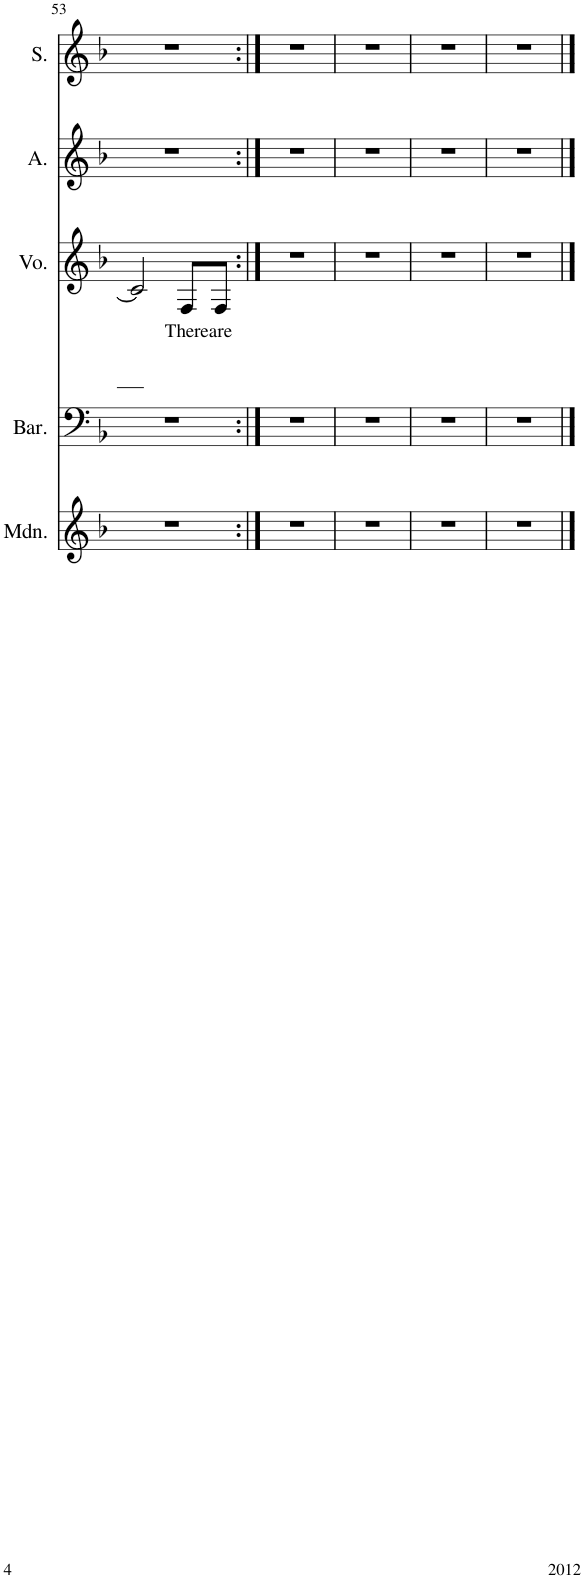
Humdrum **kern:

**kern	**kern	**kern	**text	**kern	**kern
*part5	*part4	*part3	*part3	*part2	*part1
*staff5	*staff4	*staff3	*staff3	*staff2	*staff1
*I"Mandolin	*I"Baritone	*I"Voice	*	*I"Alto	*I"Soprano
*I'Mdn.	*I'Bar.	*I'Vo.	*	*I'A.	*I'S.
!!LO:PB:g=z
*clefG2	*clefF4	*clefG2	*	*clefG2	*clefG2
*k[b-]	*k[b-]	*k[b-]	*	*k[b-]	*k[b-]
=53	=53	=53	=53	=53	=53
1r	1r	2c/]	.	1r	1r
!	!	!	!LO:LY:b	!	!
.	.	8F/L	There	.	.
!	!	!	!LO:LY:b	!	!
.	.	8F/J	are	.	.
.	.	4ryy	.	.	.
=54:|!	=54:|!	=54:|!	=54:|!	=54:|!	=54:|!
1r	1r	1r	.	1r	1r
=55	=55	=55	=55	=55	=55
1r	1r	1r	.	1r	1r
=56	=56	=56	=56	=56	=56
1r	1r	1r	.	1r	1r
=57	=57	=57	=57	=57	=57
1r	1r	1r	.	1r	1r
==	==	==	==	==	==
*-	*-	*-	*-	*-	*-
